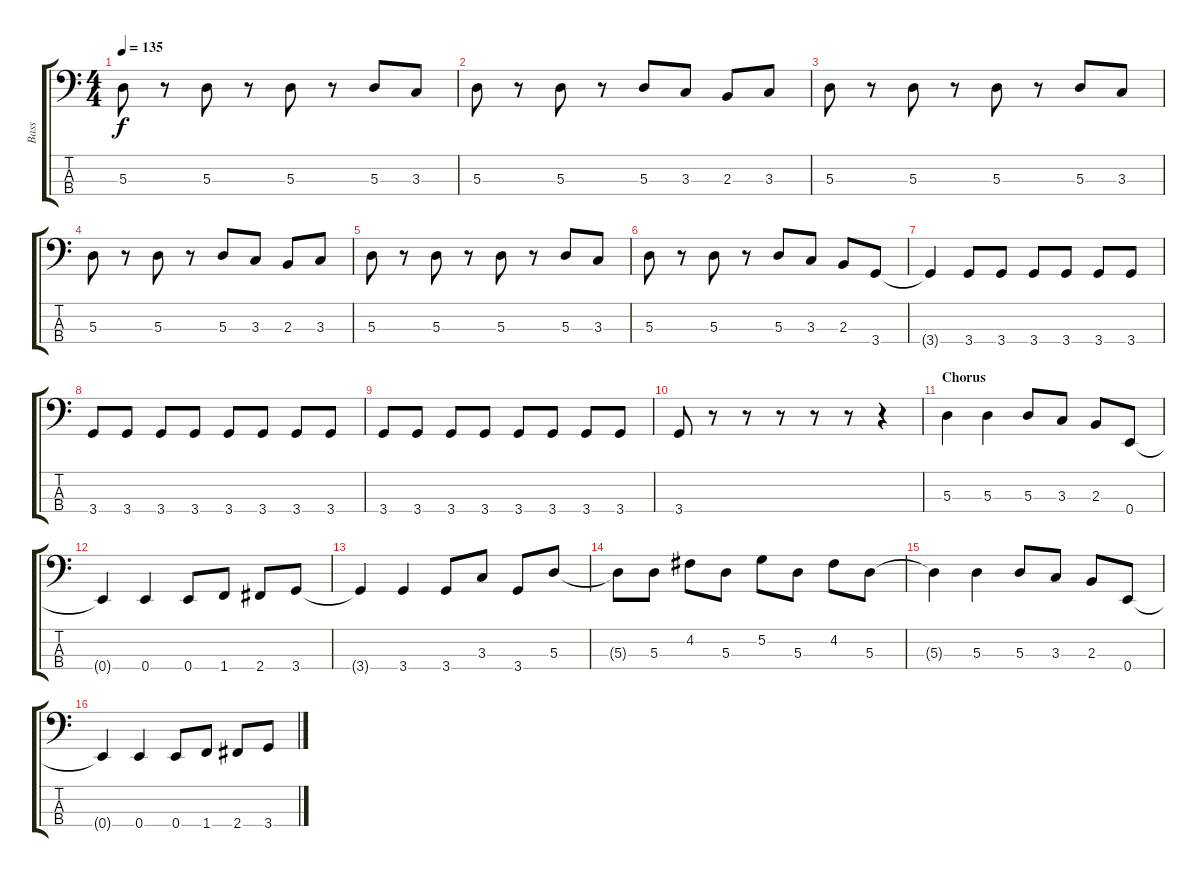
\track ("Bass" "Bass") {instrument electricbassfinger}
\staff {score tabs}
\tuning (G2 D2 A1 E1) {hide}
\ts (4 4)
\tempo 135
\clef f4
\ks c
5.3.8{dy f} r.8 5.3.8 r.8 5.3.8 r.8 5.3.8 3.3.8 |
5.3.8 r.8 5.3.8 r.8 5.3.8 3.3.8 2.3.8 3.3.8 |
5.3.8 r.8 5.3.8 r.8 5.3.8 r.8 5.3.8 3.3.8 |
5.3.8 r.8 5.3.8 r.8 5.3.8 3.3.8 2.3.8 3.3.8 |
5.3.8 r.8 5.3.8 r.8 5.3.8 r.8 5.3.8 3.3.8 |
5.3.8 r.8 5.3.8 r.8 5.3.8 3.3.8 2.3.8 3.4.8 |
3.4{t}.4 3.4.8 3.4.8 3.4.8 3.4.8 3.4.8 3.4.8 |
3.4.8 3.4.8 3.4.8 3.4.8 3.4.8 3.4.8 3.4.8 3.4.8 |
3.4.8 3.4.8 3.4.8 3.4.8 3.4.8 3.4.8 3.4.8 3.4.8 |
3.4.8 r.8 r.8 r.8 r.8 r.8 r.4 |
\section ("" "Chorus")
5.3.4 5.3.4 5.3.8 3.3.8 2.3.8 0.4.8 |
0.4{t}.4 0.4.4 0.4.8 1.4.8 2.4.8 3.4.8 |
3.4{t}.4 3.4.4 3.4.8 3.3.8 3.4.8 5.3.8 |
5.3{t}.8 5.3.8 4.2.8 5.3.8 5.2.8 5.3.8 4.2.8 5.3.8 |
5.3{t}.4 5.3.4 5.3.8 3.3.8 2.3.8 0.4.8 |
0.4{t}.4 0.4.4 0.4.8 1.4.8 2.4.8 3.4.8
